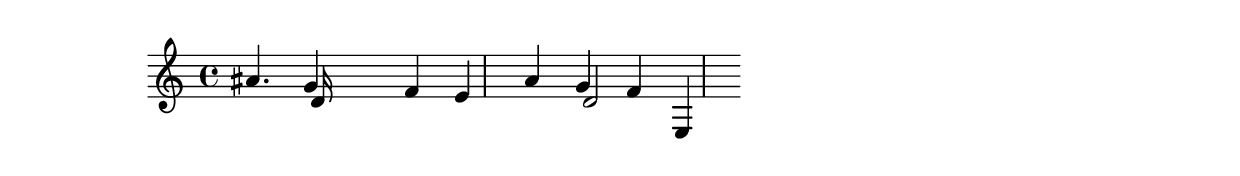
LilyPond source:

\version "2.16.2"
{

<<
    \new Voice {
    ais'4.
        <<
        {
        <<g'4>> <<f'4>>
        }
        \new Voice {
            d'16
            }
            >>
        e'4
    a'4
        <<
        {
        g' f'
        }
        \new Voice {
            d'2
            }
        >>
        e4
}
>> 
}
